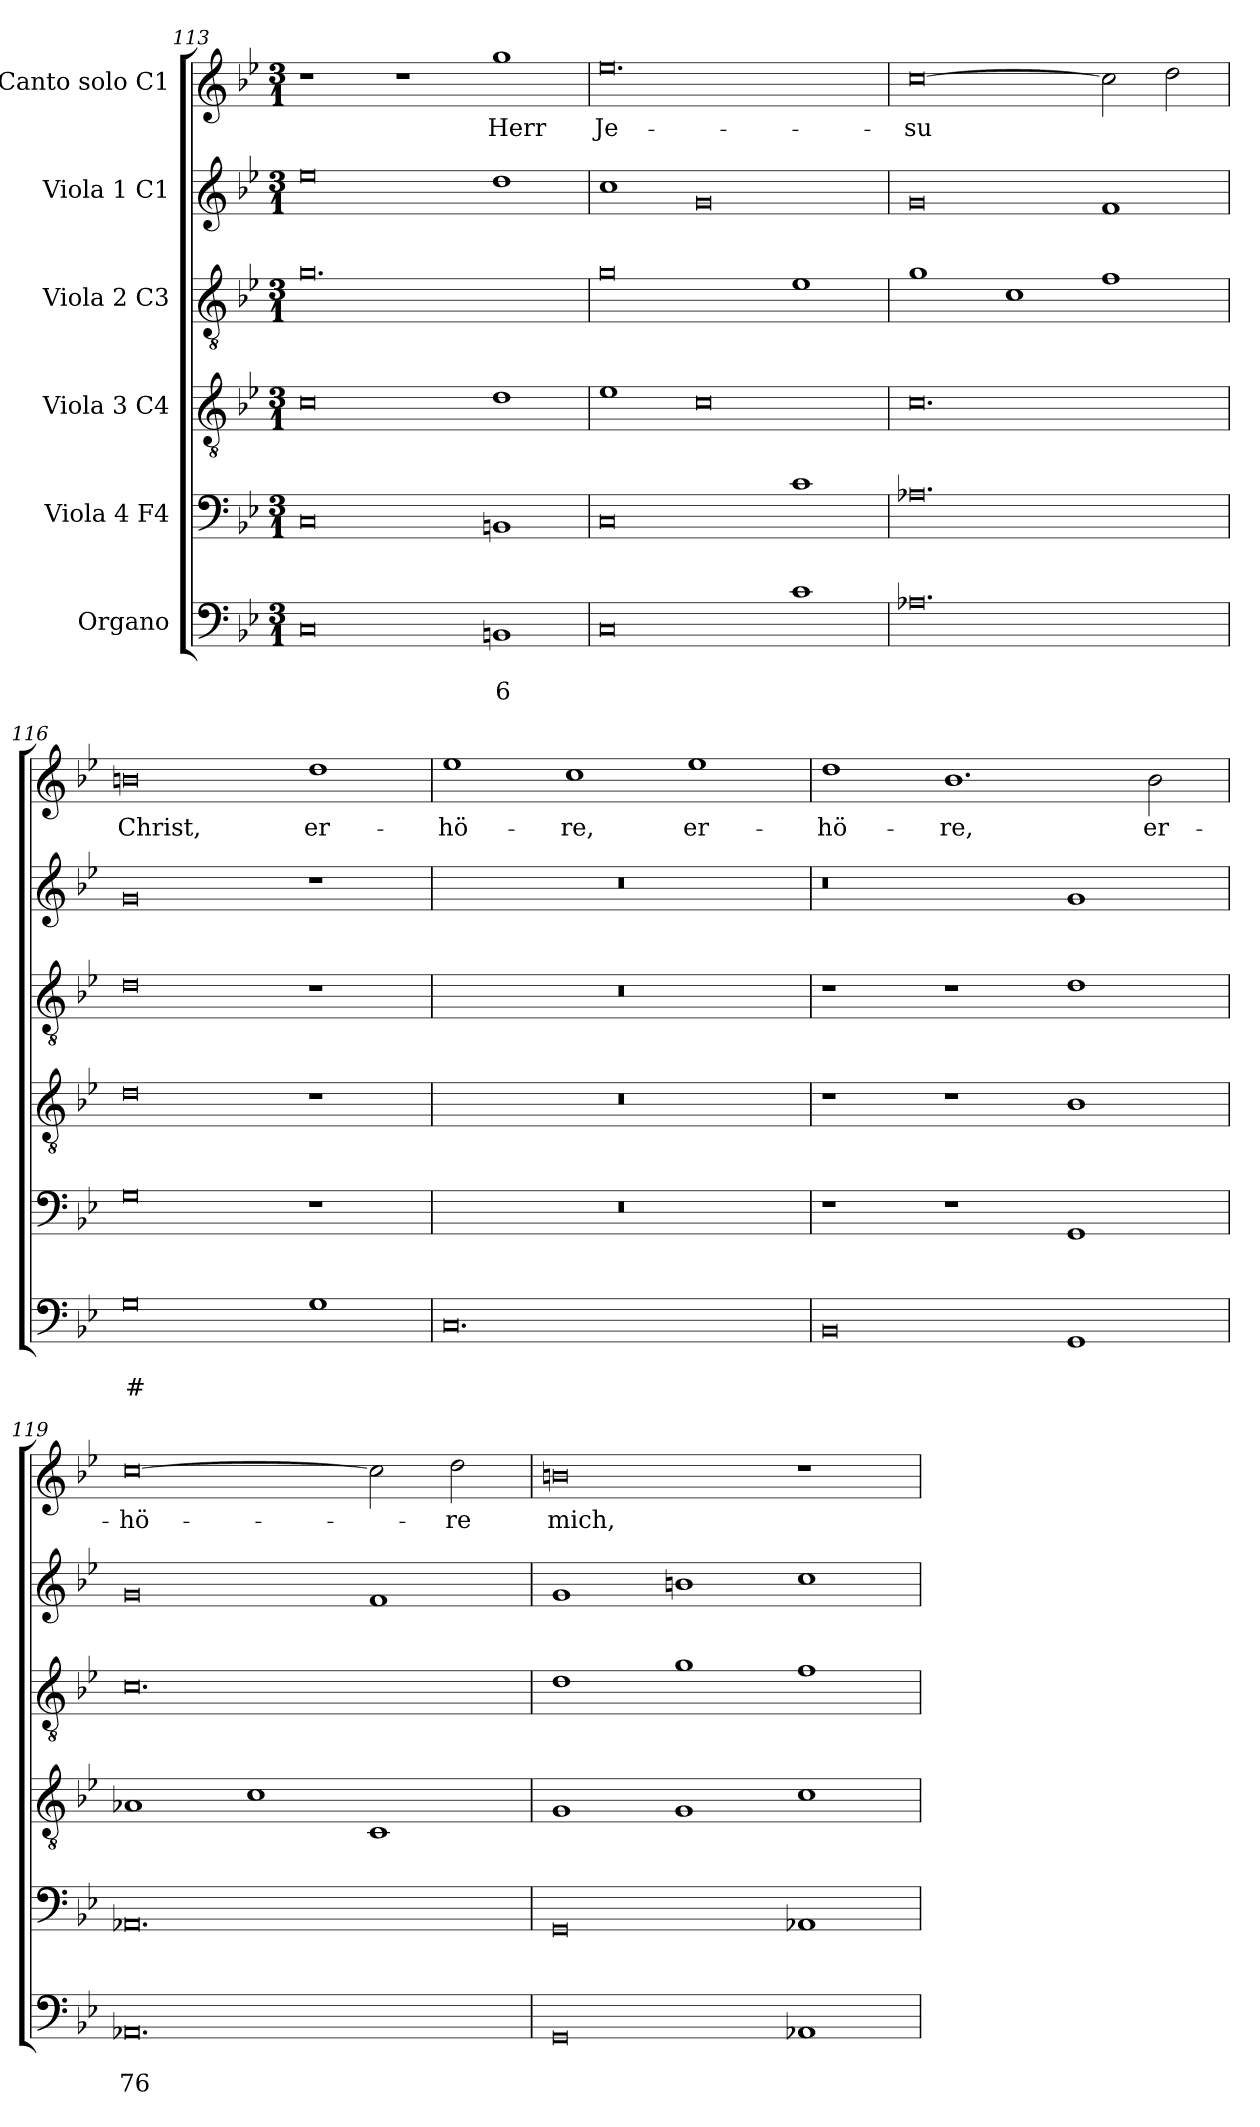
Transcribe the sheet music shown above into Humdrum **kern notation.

**kern	**text	**text	**kern	**kern	**kern	**kern	**kern	**text
*part6	*part6	*part6	*part5	*part4	*part3	*part2	*part1	*part1
*staff6	*staff6	*staff6	*staff5	*staff4	*staff3	*staff2	*staff1	*staff1
*I"Organo	*	*	*I"Viola 4 F4	*I"Viola 3 C4	*I"Viola 2 C3	*I"Viola 1 C1	*I"Canto solo C1	*
*clefF4	*	*	*clefF4	*clefGv2	*clefGv2	*clefG2	*clefG2	*
*k[b-e-]	*	*	*k[b-e-]	*k[b-e-]	*k[b-e-]	*k[b-e-]	*k[b-e-]	*
*B-:	*	*	*B-:	*B-:	*B-:	*B-:	*B-:	*
*M3/1	*	*	*M3/1	*M3/1	*M3/1	*M3/1	*M3/1	*
=113	=113	=113	=113	=113	=113	=113	=113	=113
0C	.	.	0C	0c	0.g	0ee-	1r	.
.	.	.	.	.	.	.	1r	.
!	!	!LO:LY:b	!	!	!	!	!	!LO:LY:b
1BBn	.	6	1BBn	1d	.	1dd	1gg	Herr
=114	=114	=114	=114	=114	=114	=114	=114	=114
!	!	!	!	!	!	!	!	!LO:LY:b
0C	.	.	0C	1e-	0g	1cc	0.ee-	Je-
.	.	.	.	0c	.	0g	.	.
1c	.	.	1c	.	1e-	.	.	.
=115	=115	=115	=115	=115	=115	=115	=115	=115
!	!	!	!	!	!	!	!	!LO:LY:b
0.A-X	.	.	0.A-X	0.c	1g	0g	[0cc	-su
.	.	.	.	.	1c	.	.	.
.	.	.	.	.	1f	1f	2cc\]	.
.	.	.	.	.	.	.	2dd\	.
=116	=116	=116	=116	=116	=116	=116	=116	=116
!	!	!LO:LY:b	!	!	!	!	!	!LO:LY:b
0G	.	#	0G	0d	0d	0g	0bn	Christ,
!	!	!	!	!	!	!	!	!LO:LY:b
1G	.	.	1r	1r	1r	1r	1dd	er-
=117	=117	=117	=117	=117	=117	=117	=117	=117
!	!	!	!	!	!	!	!	!LO:LY:b
0.C	.	.	0.r	0.r	0.r	0.r	1ee-	-hö-
!	!	!	!	!	!	!	!	!LO:LY:b
.	.	.	.	.	.	.	1cc	-re,
!	!	!	!	!	!	!	!	!LO:LY:b
.	.	.	.	.	.	.	1ee-	er-
=118	=118	=118	=118	=118	=118	=118	=118	=118
!	!	!	!	!	!	!	!	!LO:LY:b
0BB-	.	.	1r	1r	1r	0r	1dd	-hö-
!	!	!	!	!	!	!	!	!LO:LY:b
.	.	.	1r	1r	1r	.	1.b-	-re,
1GG	.	.	1GG	1B-	1d	1g	.	.
!	!	!	!	!	!	!	!	!LO:LY:b
.	.	.	.	.	.	.	2b-\	er-
!!LO:LB:g=z
=119	=119	=119	=119	=119	=119	=119	=119	=119
!	!	!LO:LY:b	!	!	!	!	!	!LO:LY:b
0.AA-X	.	76	0.AA-X	1A-X	0.c	0g	[0cc	-hö-
.	.	.	.	1c	.	.	.	.
.	.	.	.	1C	.	1f	2cc\]	.
!	!	!	!	!	!	!	!	!LO:LY:b
.	.	.	.	.	.	.	2dd\	-re
=120	=120	=120	=120	=120	=120	=120	=120	=120
!	!	!	!	!	!	!	!	!LO:LY:b
0GG	.	.	0GG	1G	1d	1g	0bn	mich,
.	.	.	.	1G	1g	1bn	.	.
1AA-X	.	.	1AA-X	1c	1f	1cc	1r	.
=	=	=	=	=	=	=	=	=
*-	*-	*-	*-	*-	*-	*-	*-	*-
